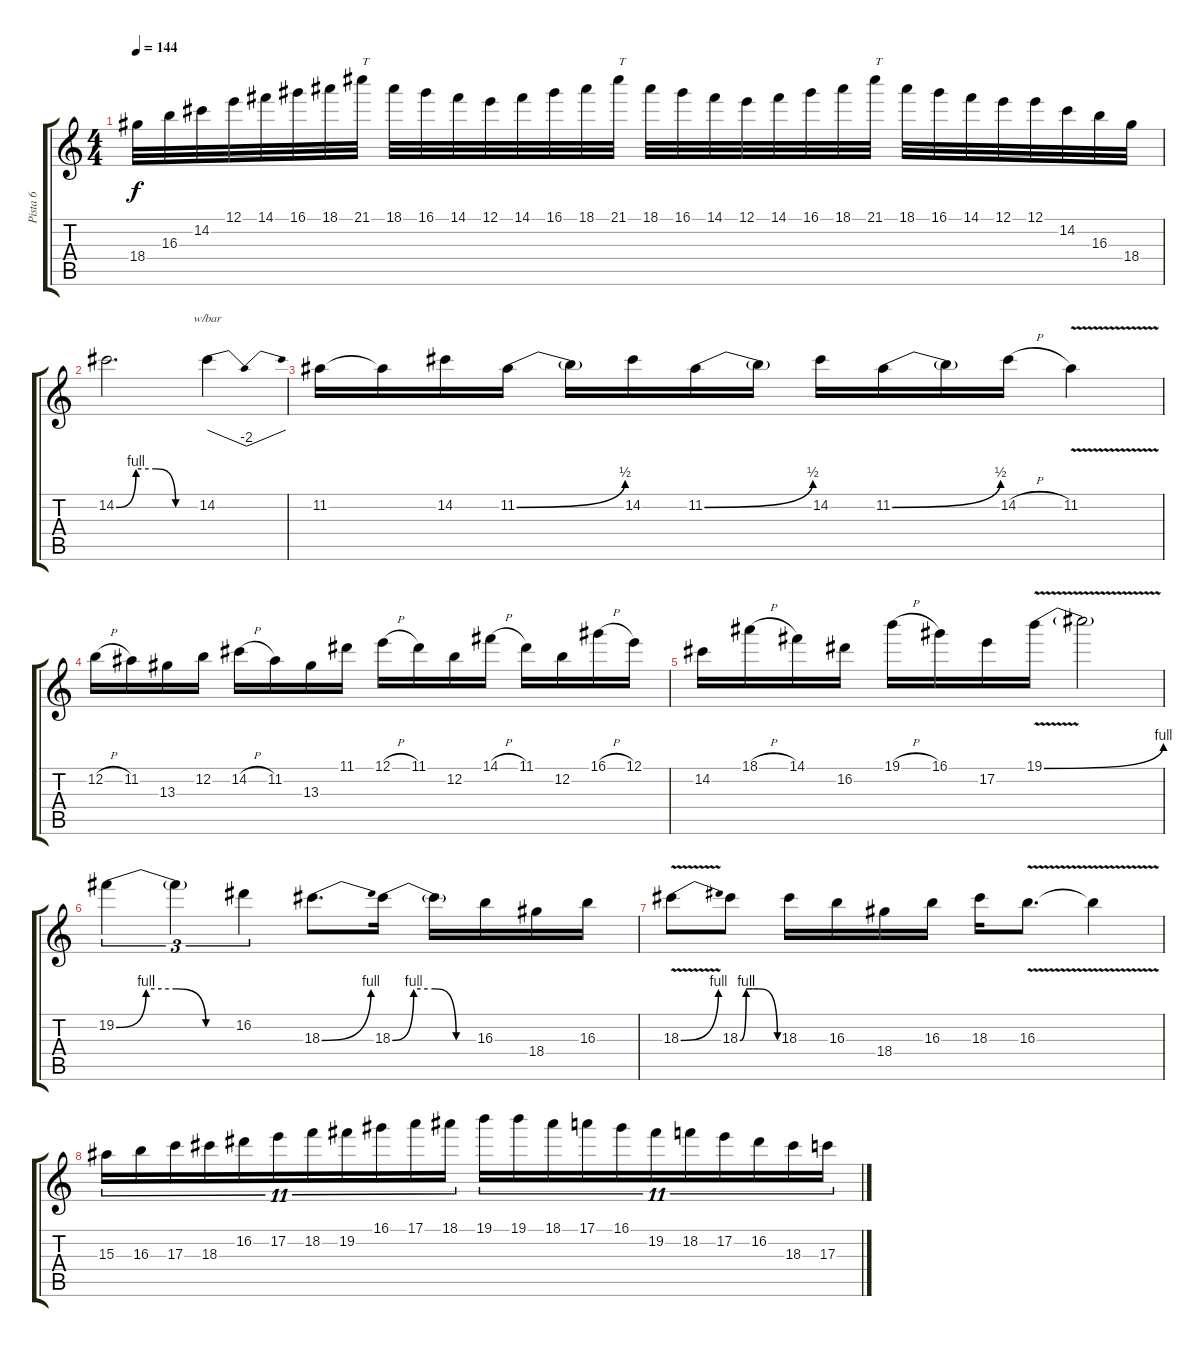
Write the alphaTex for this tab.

\track ("Pista 6" "Pista 6") {instrument distortionguitar}
\staff {score tabs}
\tuning (E4 B3 G3 D3 A2 E2) {hide}
\ts (4 4)
\tempo 144
\clef g2
\ks c
18.4.32{dy f} 16.3.32 14.2.32 12.1.32 14.1.32 16.1.32 18.1.32 21.1.32{txt "T"} 18.1.32 16.1.32 14.1.32 12.1.32 14.1.32 16.1.32 18.1.32 21.1.32{txt "T"} 18.1.32 16.1.32 14.1.32 12.1.32 14.1.32 16.1.32 18.1.32 21.1.32{txt "T"} 18.1.32 16.1.32 14.1.32 12.1.32 12.1.32 14.2.32 16.3.32 18.4.32 |
14.2{be (custom 0 0 15 4 30 4 45 0 60 0)}.2{d} 14.2.4{tbe (dip default 0 0 30 -8 60 0)} |
11.2.16 11.2{t}.16 14.2.16 11.2{be (bend 0 0 60 2)}.16 11.2{t}.16 14.2.16 11.2{be (bend 0 0 60 2)}.16 11.2{t}.16 14.2.16 11.2{be (bend 0 0 60 2)}.16 11.2{t}.16 14.2{h}.16 11.2{v}.4 |
12.2{h}.16 11.2.16 13.3.16 12.2.16 14.2{h}.16 11.2.16 13.3.16 11.1.16 12.1{h}.16 11.1.16 12.2.16 14.1{h}.16 11.1.16 12.2.16 16.1{h}.16 12.1.16 |
14.2.16 18.1{h}.16 14.1.16 16.2.16 19.1{h}.16 16.1.16 17.2.16 19.1{be (bend 0 0 60 4) v}.16 19.1{t}.2 |
19.2{be (custom 0 0 15 4 30 4 45 0 60 0)}.4{tu (3 2)} 19.2{t}.4{tu (3 2)} 16.2.4{tu (3 2)} 18.3{be (bend 0 0 60 4)}.8{d} 18.3{be (custom 0 0 15 4 30 4 45 0 60 0)}.16 18.3{t}.16 16.3.16 18.4.16 16.3.16 |
18.3{be (bend 0 0 60 4) v}.8 18.3{be (custom 0 0 10 4 20 4 22 4 30 4 60 0)}.8 18.3.16 16.3.16 18.4.16 16.3.16 18.3.16 16.3{v}.8{d} 16.3{t}.4 |
15.3.16{tu (11 8)} 16.3.16{tu (11 8)} 17.3.16{tu (11 8)} 18.3.16{tu (11 8)} 16.2.16{tu (11 8)} 17.2.16{tu (11 8)} 18.2.16{tu (11 8)} 19.2.16{tu (11 8)} 16.1.16{tu (11 8)} 17.1.16{tu (11 8)} 18.1.16{tu (11 8)} 19.1.16{tu (11 8)} 19.1.16{tu (11 8)} 18.1.16{tu (11 8)} 17.1.16{tu (11 8)} 16.1.16{tu (11 8)} 19.2.16{tu (11 8)} 18.2.16{tu (11 8)} 17.2.16{tu (11 8)} 16.2.16{tu (11 8)} 18.3.16{tu (11 8)} 17.3.16{tu (11 8)}
